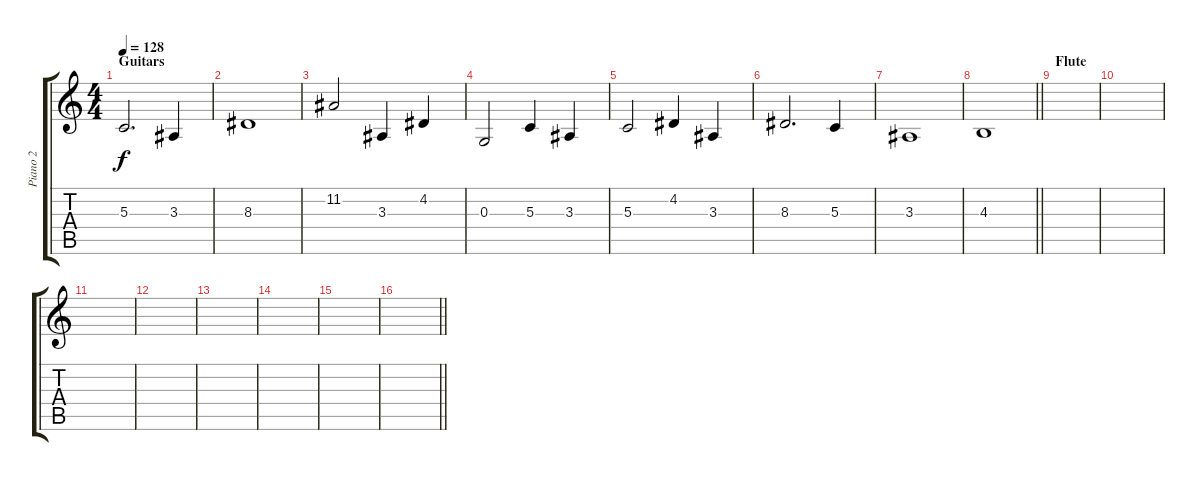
\track ("Piano 2" "Piano 2") {instrument acousticgrandpiano}
\staff {score tabs}
\tuning (E4 B3 G3 D3 A2 E2) {hide}
\ts (4 4)
\section ("" "Guitars")
\tempo 128
\clef g2
\ks c
5.3.2{d dy f} 3.3.4 |
8.3.1 |
11.2.2 3.3.4 4.2.4 |
0.3.2 5.3.4 3.3.4 |
5.3.2 4.2.4 3.3.4 |
8.3.2{d} 5.3.4 |
3.3.1 |
\barLineRight lightlight
4.3.1 |
\section ("" "Flute")
|
|
|
|
|
|
|
\barLineRight lightlight
